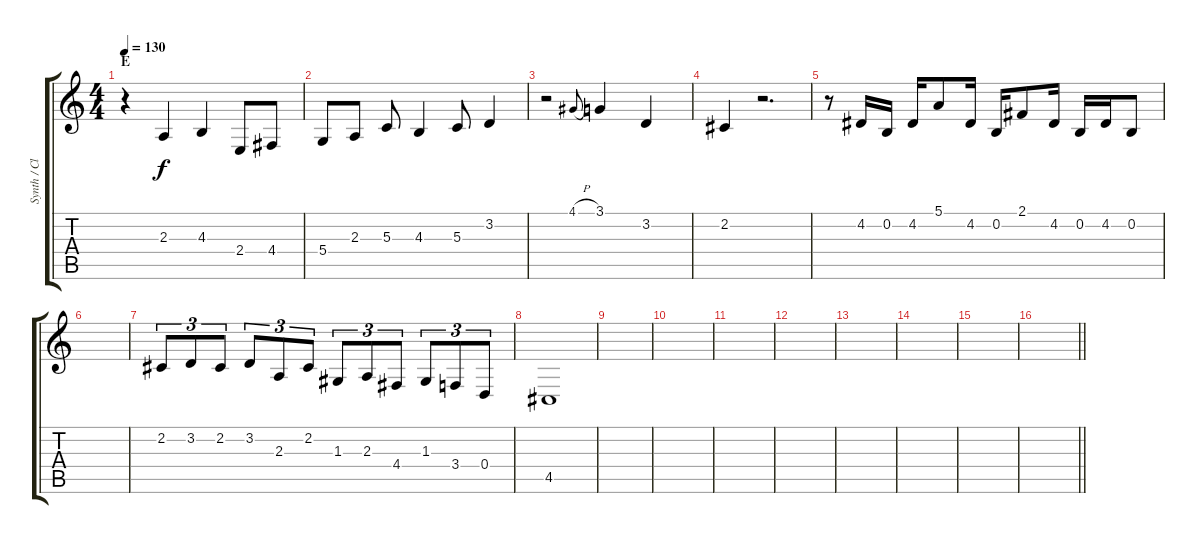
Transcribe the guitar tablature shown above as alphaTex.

\track ("Synth / Clean" "Synth / Cl") {instrument sitar}
\staff {score tabs}
\tuning (E4 B3 G3 D3 A2 E2) {hide}
\ts (4 4)
\section ("" "E")
\tempo 130
\clef g2
\ks c
r.4{dy f volume 12 instrument sitar} 2.3.4 4.3.4 2.4.8 4.4.8 |
5.4.8 2.3.8 5.3.8 4.3.4 5.3.8 3.2.4 |
r.2 4.1{h}.8{gr onbeat} 3.1.4 3.2.4 |
2.2.4 r.2{d} |
r.8 4.2.16 0.2.16 4.2.16 5.1.8 4.2.16 0.2.16 2.1.8 4.2.16 0.2.16 4.2.16 0.2.8 |
|
2.2.8{tu (3 2)} 3.2.8{tu (3 2)} 2.2.8{tu (3 2)} 3.2.8{tu (3 2)} 2.3.8{tu (3 2)} 2.2.8{tu (3 2)} 1.3.8{tu (3 2)} 2.3.8{tu (3 2)} 4.4.8{tu (3 2)} 1.3.8{tu (3 2)} 3.4.8{tu (3 2)} 0.4.8{tu (3 2)} |
4.5.1 |
|
|
|
|
|
|
|
\barLineRight lightlight
